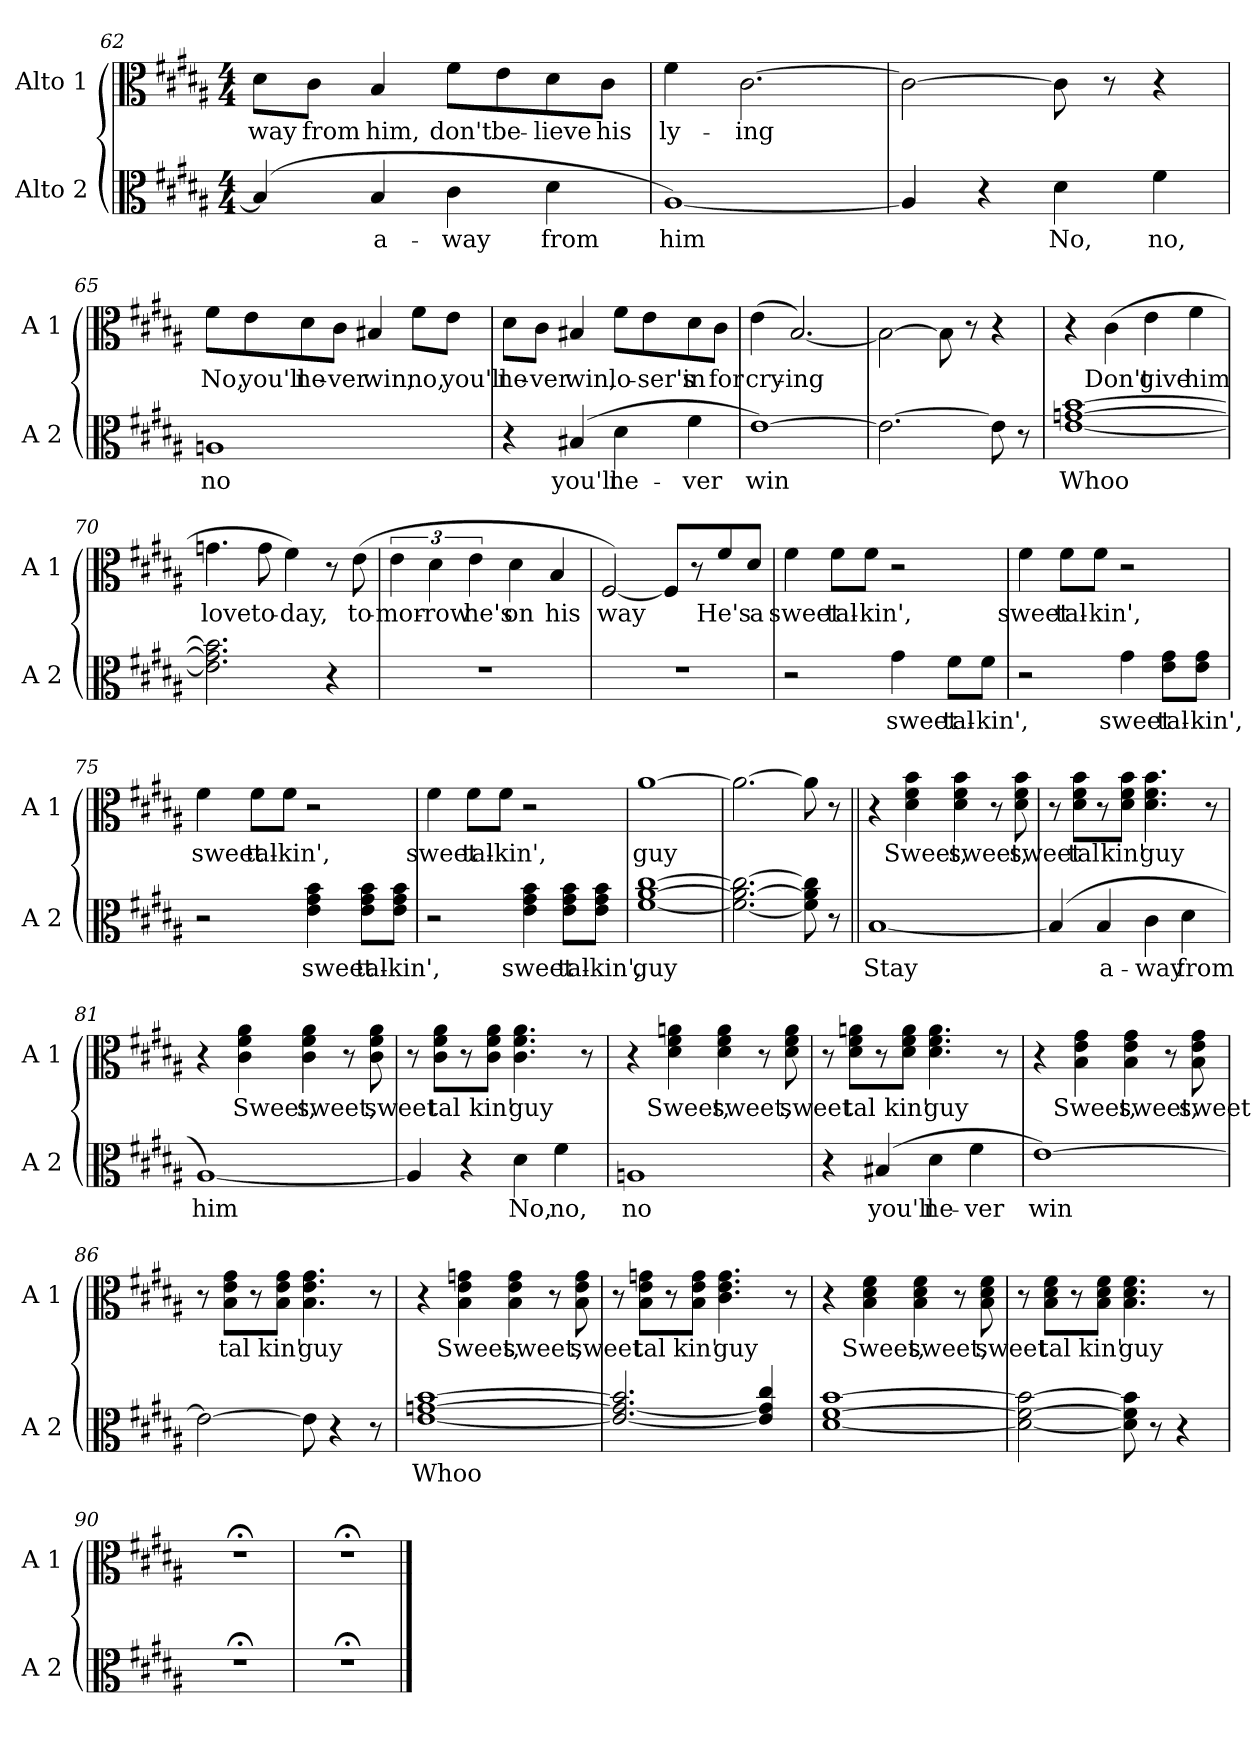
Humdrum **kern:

**kern	**text	**kern	**text
*part2	*part2	*part1	*part1
*staff2	*staff2	*staff1	*staff1
*I"Alto 2	*	*I"Alto 1	*
*I'A 2	*	*I'A 1	*
*clefC3	*	*clefC3	*
*k[f#c#g#d#a#]	*	*k[f#c#g#d#a#]	*
*B:	*	*B:	*
*M4/4	*	*M4/4	*
=62	=62	=62	=62
!	!	!	!LO:LY:b
(>4B/]	.	8d#\L	-way
!	!	!	!LO:LY:b
.	.	8c#\J	from
!	!LO:LY:b	!	!LO:LY:b
4B/	a-	4B/	him,
!	!LO:LY:b	!	!LO:LY:b
4c#\	-way	8f#\L	don't
!	!	!	!LO:LY:b
.	.	8e\	be-
!	!LO:LY:b	!	!LO:LY:b
4d#\	from	8d#\	-lieve
!	!	!	!LO:LY:b
.	.	8c#\J	his
=63	=63	=63	=63
!	!LO:LY:b	!	!LO:LY:b
[1A#)	him	4f#\	ly-
!	!	!	!LO:LY:b
.	.	[2.c#\	-ing
!!LO:LB:g=z
=64	=64	=64	=64
4A#/]	.	2c#\_	.
4r	.	.	.
!	!LO:LY:b	!	!
4d#\	No,	8c#\]	.
.	.	8r	.
!	!LO:LY:b	!	!
4f#\	no,	4r	.
=65	=65	=65	=65
!	!LO:LY:b	!	!LO:LY:b
1An	no	8f#\L	No,
!	!	!	!LO:LY:b
.	.	8e\	you'll
!	!	!	!LO:LY:b
.	.	8d#\	ne-
!	!	!	!LO:LY:b
.	.	8c#\J	-ver
!	!	!	!LO:LY:b
.	.	4B#X/	win,
!	!	!	!LO:LY:b
.	.	8f#\L	no,
!	!	!	!LO:LY:b
.	.	8e\J	you'll
=66	=66	=66	=66
!	!	!	!LO:LY:b
4r	.	8d#\L	ne-
!	!	!	!LO:LY:b
.	.	8c#\J	-ver
!	!LO:LY:b	!	!LO:LY:b
(>4B#X/	you'll	4B#X/	win,
!	!LO:LY:b	!	!LO:LY:b
4d#\	ne-	8f#\L	lo-
!	!	!	!LO:LY:b
.	.	8e\	-ser's
!	!LO:LY:b	!	!LO:LY:b
4f#\	-ver	8d#\	in
!	!	!	!LO:LY:b
.	.	8c#\J	for
!!LO:LB:g=z
=67	=67	=67	=67
!	!LO:LY:b	!	!LO:LY:b
[1e)	win	(>4e\	cry-
!	!	!	!LO:LY:b
.	.	[2.B/)	-ing
=68	=68	=68	=68
2.e\_	.	2B\_	.
.	.	8B\]	.
.	.	8r	.
8e\]	.	4r	.
8r	.	.	.
=69	=69	=69	=69
!	!LO:LY:b	!	!
[1e [1gn [1b	Whoo	4r	.
!	!	!	!LO:LY:b
.	.	(>4c#\	Don't
!	!	!	!LO:LY:b
.	.	4e\	give
!	!	!	!LO:LY:b
.	.	4f#\	him
=70	=70	=70	=70
!	!	!	!LO:LY:b
2.e\] 2.g\] 2.b\]	.	4.gn\	love
!	!	!	!LO:LY:b
.	.	8g\	to-
!	!	!	!LO:LY:b
.	.	4f#\)	-day,
4r	.	8r	.
!	!	!	!LO:LY:b
.	.	(>8e\	to-
=71	=71	=71	=71
!	!	!	!LO:LY:b
1r	.	6e\	-mor-
!	!	!	!LO:LY:b
.	.	6d#\	-row
!	!	!	!LO:LY:b
.	.	6e\	he's
!	!	!	!LO:LY:b
.	.	4d#\	on
!	!	!	!LO:LY:b
.	.	4B/	his
!!LO:PB:g=z
=72	=72	=72	=72
!	!	!	!LO:LY:b
1r	.	[2F#/)	way
.	.	8F#/L]	.
.	.	8r	.
!	!	!	!LO:LY:b
.	.	8f#/	He's
!	!	!	!LO:LY:b
.	.	8d#/J	a
=73	=73	=73	=73
!	!	!	!LO:LY:b
2r	.	4f#\	sweet
!	!	!	!LO:LY:b
.	.	8f#\L	tal-
!	!	!	!LO:LY:b
.	.	8f#\J	-kin',
!	!LO:LY:b	!	!
4g#\	sweet	2r	.
!	!LO:LY:b	!	!
8f#\L	tal-	.	.
!	!LO:LY:b	!	!
8f#\J	-kin',	.	.
=74	=74	=74	=74
!	!	!	!LO:LY:b
2r	.	4f#\	sweet
!	!	!	!LO:LY:b
.	.	8f#\L	tal-
!	!	!	!LO:LY:b
.	.	8f#\J	-kin',
!	!LO:LY:b	!	!
4g#\	sweet	2r	.
!	!LO:LY:b	!	!
8e\ 8g#\L	tal-	.	.
!	!LO:LY:b	!	!
8e\ 8g#\J	-kin',	.	.
!!LO:LB:g=z
=75	=75	=75	=75
!	!	!	!LO:LY:b
2r	.	4f#\	sweet
!	!	!	!LO:LY:b
.	.	8f#\L	tal-
!	!	!	!LO:LY:b
.	.	8f#\J	-kin',
!	!LO:LY:b	!	!
4e\ 4g#\ 4b\	sweet	2r	.
!	!LO:LY:b	!	!
8e\ 8g#\ 8b\L	tal-	.	.
!	!LO:LY:b	!	!
8e\ 8g#\ 8b\J	-kin',	.	.
=76	=76	=76	=76
!	!	!	!LO:LY:b
2r	.	4f#\	sweet
!	!	!	!LO:LY:b
.	.	8f#\L	tal-
!	!	!	!LO:LY:b
.	.	8f#\J	-kin',
!	!LO:LY:b	!	!
4e\ 4g#\ 4b\	sweet	2r	.
!	!LO:LY:b	!	!
8e\ 8g#\ 8b\L	tal-	.	.
!	!LO:LY:b	!	!
8e\ 8g#\ 8b\J	-kin',	.	.
=77	=77	=77	=77
!	!LO:LY:b	!	!LO:LY:b
[1f# [1a# [1cc#	guy	[1a#	guy
=78	=78	=78	=78
2.f#\_ 2.a#\_ 2.cc#\_	.	2.a#\_	.
8f#\] 8a#\] 8cc#\]	.	8a#\]	.
8r	.	8r	.
!!LO:LB:g=z
=79||	=79||	=79||	=79||
!	!LO:LY:b	!	!
[1B	Stay	4r	.
!	!	!	!LO:LY:b
.	.	4d#\ 4f#\ 4b\	Sweet,
!	!	!	!LO:LY:b
.	.	4d#\ 4f#\ 4b\	sweet,
.	.	8r	.
!	!	!	!LO:LY:b
.	.	8d#\ 8f#\ 8b\	sweet
=80	=80	=80	=80
(>4B/]	.	8r	.
!	!	!	!LO:LY:b
.	.	8d#\ 8f#\ 8b\L	tal
!	!LO:LY:b	!	!
4B/	a-	8r	.
!	!	!	!LO:LY:b
.	.	8d#\ 8f#\ 8b\J	kin'
!	!LO:LY:b	!	!LO:LY:b
4c#\	-way	4.d#\ 4.f#\ 4.b\	guy
!	!LO:LY:b	!	!
4d#\	from	.	.
.	.	8r	.
=81	=81	=81	=81
!	!LO:LY:b	!	!
[1A#)	him	4r	.
!	!	!	!LO:LY:b
.	.	4c#\ 4f#\ 4a#\	Sweet,
!	!	!	!LO:LY:b
.	.	4c#\ 4f#\ 4a#\	sweet,
.	.	8r	.
!	!	!	!LO:LY:b
.	.	8c#\ 8f#\ 8a#\	sweet
!!LO:LB:g=z
=82	=82	=82	=82
4A#/]	.	8r	.
!	!	!	!LO:LY:b
.	.	8c#\ 8f#\ 8a#\L	tal
4r	.	8r	.
!	!	!	!LO:LY:b
.	.	8c#\ 8f#\ 8a#\J	kin'
!	!LO:LY:b	!	!LO:LY:b
4d#\	No,	4.c#\ 4.f#\ 4.a#\	guy
!	!LO:LY:b	!	!
4f#\	no,	.	.
.	.	8r	.
=83	=83	=83	=83
!	!LO:LY:b	!	!
1An	no	4r	.
!	!	!	!LO:LY:b
.	.	4d#\ 4f#\ 4an\	Sweet,
!	!	!	!LO:LY:b
.	.	4d#\ 4f#\ 4a\	sweet,
.	.	8r	.
!	!	!	!LO:LY:b
.	.	8d#\ 8f#\ 8a\	sweet
=84	=84	=84	=84
4r	.	8r	.
!	!	!	!LO:LY:b
.	.	8d#\ 8f#\ 8an\L	tal
!	!LO:LY:b	!	!
(>4B#X/	you'll	8r	.
!	!	!	!LO:LY:b
.	.	8d#\ 8f#\ 8a\J	kin'
!	!LO:LY:b	!	!LO:LY:b
4d#\	ne-	4.d#\ 4.f#\ 4.a\	guy
!	!LO:LY:b	!	!
4f#\	-ver	.	.
.	.	8r	.
!!LO:LB:g=z
=85	=85	=85	=85
!	!LO:LY:b	!	!
[1e)	win	4r	.
!	!	!	!LO:LY:b
.	.	4B\ 4e\ 4g#\	Sweet,
!	!	!	!LO:LY:b
.	.	4B\ 4e\ 4g#\	sweet,
.	.	8r	.
!	!	!	!LO:LY:b
.	.	8B\ 8e\ 8g#\	sweet
=86	=86	=86	=86
2e\_	.	8r	.
!	!	!	!LO:LY:b
.	.	8B\ 8e\ 8g#\L	tal
.	.	8r	.
!	!	!	!LO:LY:b
.	.	8B\ 8e\ 8g#\J	kin'
!	!	!	!LO:LY:b
8e\]	.	4.B\ 4.e\ 4.g#\	guy
4r	.	.	.
8r	.	8r	.
=87	=87	=87	=87
!	!LO:LY:b	!	!
[1e [1gn [1b	Whoo	4r	.
!	!	!	!LO:LY:b
.	.	4B\ 4e\ 4gn\	Sweet,
!	!	!	!LO:LY:b
.	.	4B\ 4e\ 4g\	sweet,
.	.	8r	.
!	!	!	!LO:LY:b
.	.	8B\ 8e\ 8g\	sweet
!!LO:PB:g=z
=88	=88	=88	=88
2.e/_ 2.g/_ 2.b/]	.	8r	.
!	!	!	!LO:LY:b
.	.	8B\ 8e\ 8gn\L	tal
.	.	8r	.
!	!	!	!LO:LY:b
.	.	8B\ 8e\ 8g\J	kin'
!	!	!	!LO:LY:b
.	.	4.c#\ 4.e\ 4.g\	guy
4e/] 4g/] 4cc#/	.	.	.
.	.	8r	.
=89	=89	=89	=89
[1d# [1f# [1b	.	4r	.
!	!	!	!LO:LY:b
.	.	4B\ 4d#\ 4f#\	Sweet,
!	!	!	!LO:LY:b
.	.	4B\ 4d#\ 4f#\	sweet,
.	.	8r	.
!	!	!	!LO:LY:b
.	.	8B\ 8d#\ 8f#\	sweet
=90	=90	=90	=90
2d#\_ 2f#\_ 2b\_	.	8r	.
!	!	!	!LO:LY:b
.	.	8B\ 8d#\ 8f#\L	tal
.	.	8r	.
!	!	!	!LO:LY:b
.	.	8B\ 8d#\ 8f#\J	kin'
!	!	!	!LO:LY:b
8d#\] 8f#\] 8b\]	.	4.B\ 4.d#\ 4.f#\	guy
8r	.	.	.
4r	.	.	.
.	.	8r	.
=90X1	=90X1	=90X1	=90X1
1r;<	.	1r;<	.
=90X2	=90X2	=90X2	=90X2
1r;<	.	1r;<	.
==	==	==	==
*-	*-	*-	*-
